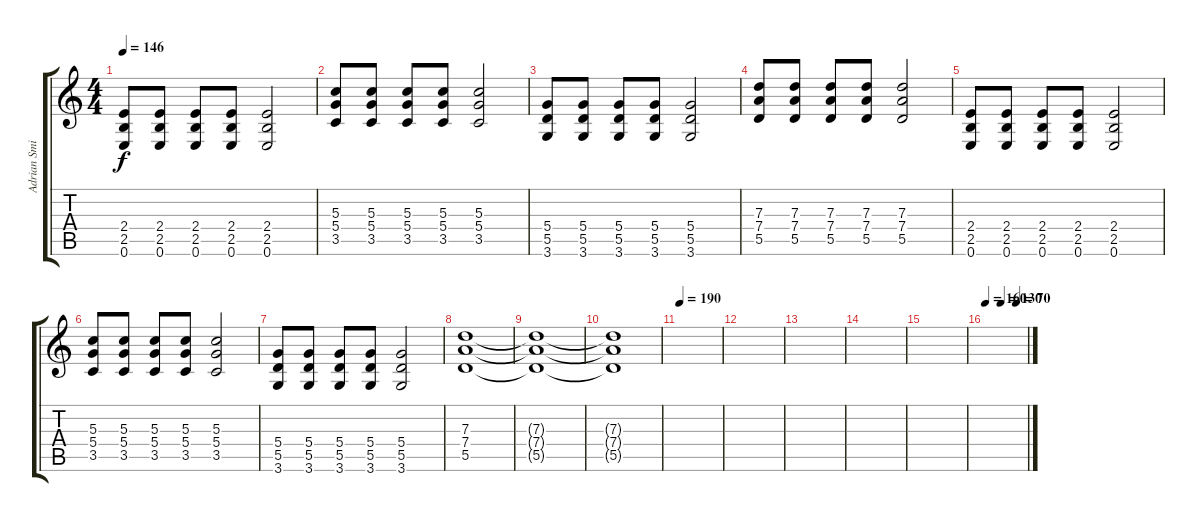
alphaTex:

\track ("Adrian Smith" "Adrian Smi") {instrument electricguitarjazz}
\staff {score tabs}
\tuning (E4 B3 G3 D3 A2 E2) {hide}
\ts (4 4)
\tempo 146
\clef g2
\ks c
(2.4 2.5 0.6).8{dy f} (2.4 2.5 0.6).8 (2.4 2.5 0.6).8 (2.4 2.5 0.6).8 (2.4 2.5 0.6).2 |
(5.3 5.4 3.5).8 (5.3 5.4 3.5).8 (5.3 5.4 3.5).8 (5.3 5.4 3.5).8 (5.3 5.4 3.5).2 |
(5.4 5.5 3.6).8 (5.4 5.5 3.6).8 (5.4 5.5 3.6).8 (5.4 5.5 3.6).8 (5.4 5.5 3.6).2 |
(7.3 7.4 5.5).8 (7.3 7.4 5.5).8 (7.3 7.4 5.5).8 (7.3 7.4 5.5).8 (7.3 7.4 5.5).2 |
(2.4 2.5 0.6).8 (2.4 2.5 0.6).8 (2.4 2.5 0.6).8 (2.4 2.5 0.6).8 (2.4 2.5 0.6).2 |
(5.3 5.4 3.5).8 (5.3 5.4 3.5).8 (5.3 5.4 3.5).8 (5.3 5.4 3.5).8 (5.3 5.4 3.5).2 |
(5.4 5.5 3.6).8 (5.4 5.5 3.6).8 (5.4 5.5 3.6).8 (5.4 5.5 3.6).8 (5.4 5.5 3.6).2 |
(7.3 7.4 5.5).1 |
(7.3{t} 7.4{t} 5.5{t}).1 |
(7.3{t} 7.4{t} 5.5{t}).1 |
\tempo 190
|
|
|
|
|
\tempo 160
\tempo (130 0.375)
\tempo (70 0.75)
